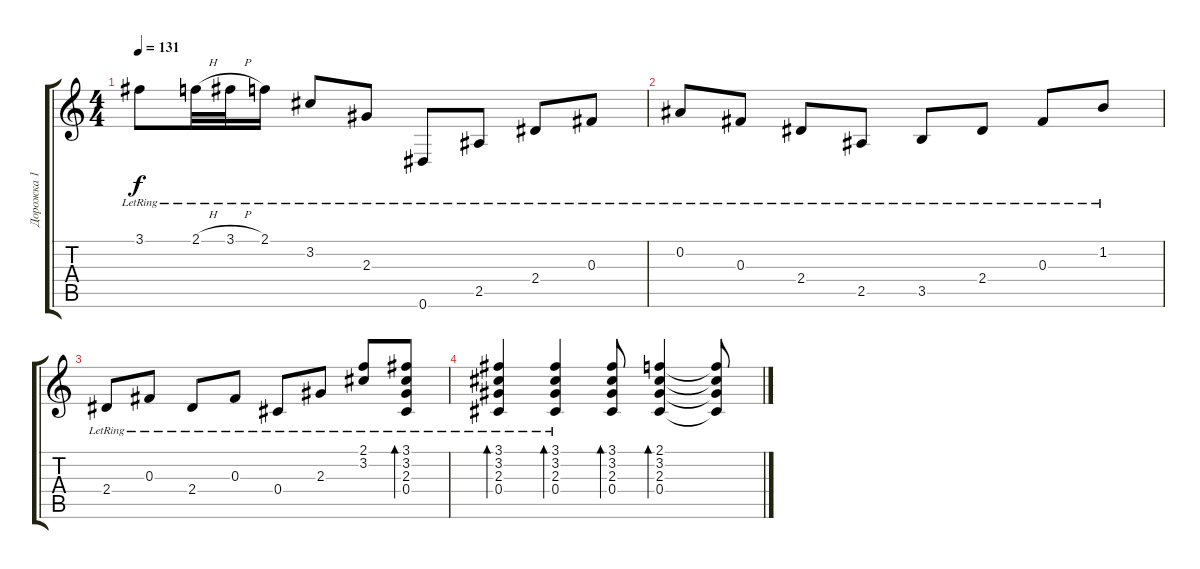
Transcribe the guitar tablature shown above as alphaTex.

\track ("Дорожка 1" "Дорожка 1") {instrument acousticguitarsteel}
\staff {score tabs}
\tuning (Eb4 Bb3 Gb3 Db3 Ab2 Eb2) {hide}
\ts (4 4)
\tempo 131
\clef g2
\ks c
3.1{lr}.8{dy f} 2.1{h lr}.32 3.1{h lr}.32 2.1{lr}.16 3.2{lr}.8 2.3{lr}.8 0.6{lr}.8 2.5{lr}.8 2.4{lr}.8 0.3{lr}.8 |
0.2{lr}.8 0.3{lr}.8 2.4{lr}.8 2.5{lr}.8 3.5{lr}.8 2.4{lr}.8 0.3{lr}.8 1.2{lr}.8 |
2.4{lr}.8 0.3{lr}.8 2.4{lr}.8 0.3{lr}.8 0.4{lr}.8 2.3{lr}.8 (2.1{lr} 3.2{lr}).8 (3.1{lr} 3.2{lr} 2.3{lr} 0.4{lr}).8{bd 60} |
(3.1{lr} 3.2{lr} 2.3{lr} 0.4{lr}).4{bd 60} (3.1{lr} 3.2{lr} 2.3{lr} 0.4{lr}).4{bd 60} (3.1 3.2 2.3 0.4).8{bd 60} (2.1 3.2 2.3 0.4).4{bd 60} (2.1{t} 3.2{t} 2.3{t} 0.4{t}).8
